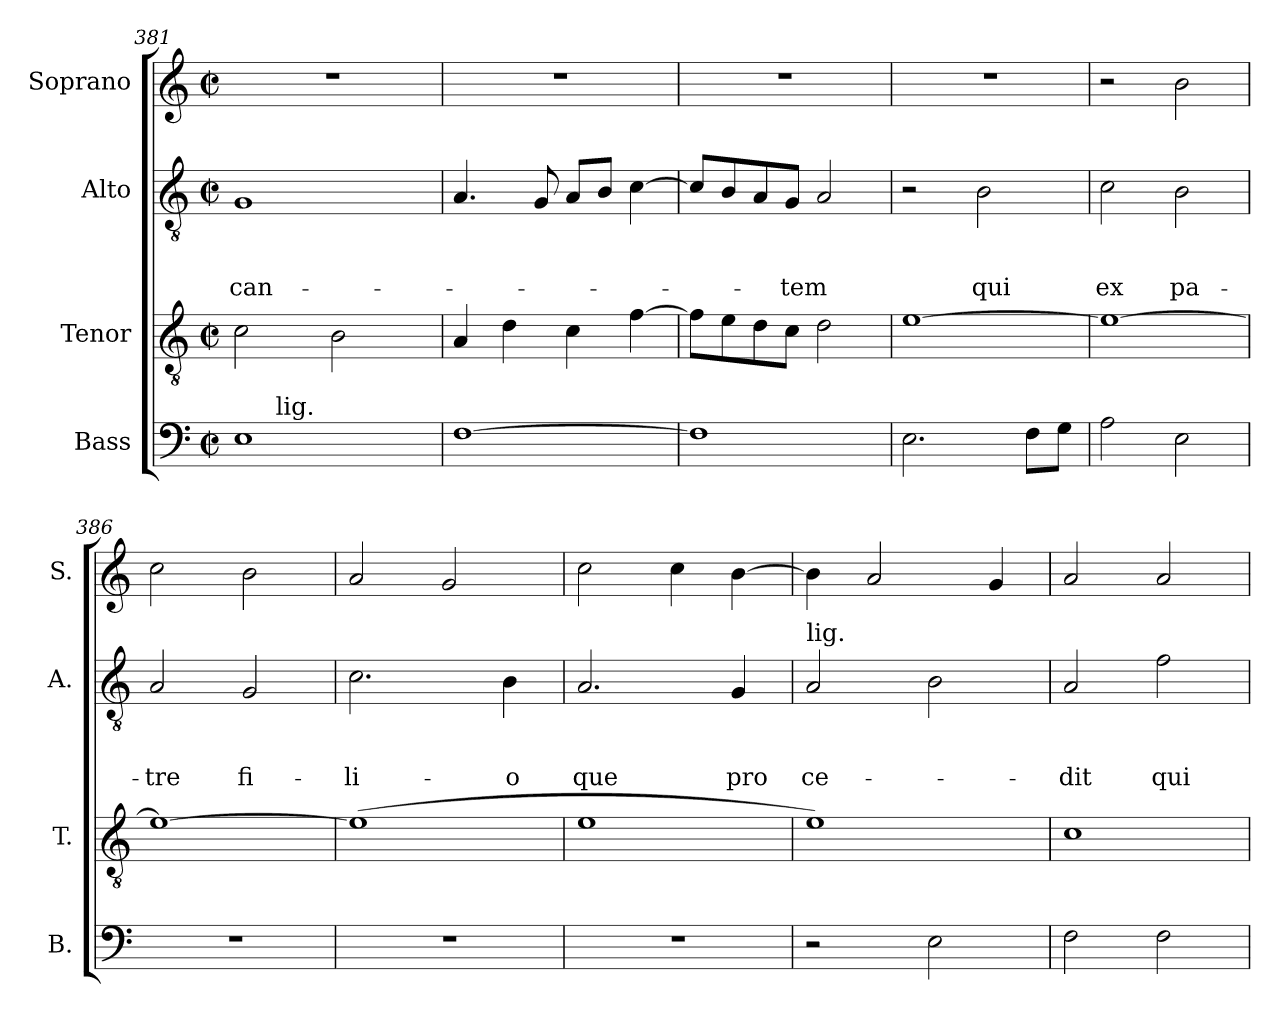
**kern	**kern	**kern	**text	**text	**text	**kern
*part4	*part3	*part2	*part2	*part2	*part2	*part1
*staff4	*staff3	*staff2	*staff2	*staff2	*staff2	*staff1
*I"Bass	*I"Tenor	*I"Alto	*	*	*	*I"Soprano
*I'B.	*I'T.	*I'A.	*	*	*	*I'S.
*clefF4	*clefGv2	*clefGv2	*	*	*	*clefG2
*k[]	*k[]	*k[]	*	*	*	*k[]
*C:	*C:	*C:	*	*	*	*C:
*M2/2	*M2/2	*M2/2	*	*	*	*M2/2
*met(c|)	*met(c|)	*met(c|)	*	*	*	*met(c|)
=381	=381	=381	=381	=381	=381	=381
!	!	!	!	!	!LO:LY:b	!
*^	*	*	*	*	*	*
1E	8.ryy	2c\	1G	.	.	-can-	1r
!	!LO:TX:a:t=lig.	!	!	!	!	!	!
.	2ryy	.	.	.	.	.	.
.	.	2B\	.	.	.	.	.
.	4ryy	.	.	.	.	.	.
.	16ryy	.	.	.	.	.	.
*v	*v	*	*	*	*	*	*
=382	=382	=382	=382	=382	=382	=382
[>1F	4A/	4.A/	.	.	.	1r
.	4d\	.	.	.	.	.
.	.	8G/	.	.	.	.
.	4c\	8A/L	.	.	.	.
.	.	8B/J	.	.	.	.
.	[>4f\	[>4c\	.	.	.	.
=383	=383	=383	=383	=383	=383	=383
1F]	8f\L]	8c/L]	.	.	.	1r
.	8e\	8B/	.	.	.	.
.	8d\	8A/	.	.	.	.
!	!	!	!	!	!LO:LY:b	!
.	8c\J	8G/J	.	.	-tem	.
.	2d\	2A/	.	.	.	.
=384	=384	=384	=384	=384	=384	=384
2.E\	[>1e	2r	.	.	.	1r
!	!	!	!	!	!LO:LY:b	!
.	.	2B\	.	.	qui	.
8F\L	.	.	.	.	.	.
8G\J	.	.	.	.	.	.
=385	=385	=385	=385	=385	=385	=385
!	!	!	!	!	!LO:LY:b	!
2A\	1e_	2c\	.	.	ex	2r
!	!	!	!	!	!LO:LY:b	!
2E\	.	2B\	.	.	pa-	2b\
=386	=386	=386	=386	=386	=386	=386
!	!	!	!	!	!LO:LY:b	!
1r	1e_	2A/	.	.	-tre	2cc\
!	!	!	!	!	!LO:LY:b	!
.	.	2G/	.	.	fi-	2b\
=387	=387	=387	=387	=387	=387	=387
!	!	!	!	!	!LO:LY:b	!
1r	(>1e]	2.c\	.	.	-li-	2a/
.	.	.	.	.	.	2g/
!	!	!	!	!	!LO:LY:b	!
.	.	4B\	.	.	-o	.
!!LO:LB:g=z
=388	=388	=388	=388	=388	=388	=388
!	!	!	!	!	!LO:LY:b	!
1r	1e	2.A/	.	.	que	2cc\
.	.	.	.	.	.	4cc\
!	!	!	!	!	!LO:LY:b	!
.	.	4G/	.	.	pro	[>4b\
=389	=389	=389	=389	=389	=389	=389
!	!	!LO:TX:a:t=lig.	!	!	!	!
!	!	!	!	!	!LO:LY:b	!
2r	1e)	2A/	.	.	ce-	4b\]
.	.	.	.	.	.	2a/
2E\	.	2B\	.	.	.	.
.	.	.	.	.	.	4g/
=390	=390	=390	=390	=390	=390	=390
!	!	!	!	!	!LO:LY:b	!
2F\	1c	2A/	.	.	-dit	2a/
!	!	!	!	!	!LO:LY:b	!
2F\	.	2f\	.	.	qui	2a/
=	=	=	=	=	=	=
*-	*-	*-	*-	*-	*-	*-
